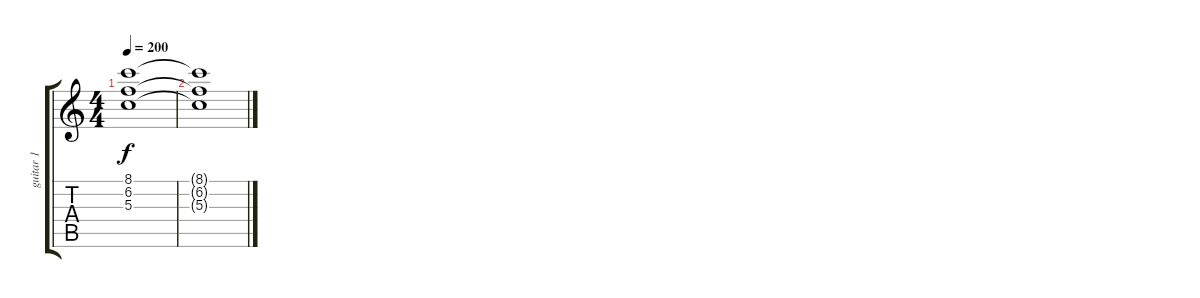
\track ("guitar 1" "guitar 1") {instrument overdrivenguitar}
\staff {score tabs}
\tuning (E4 B3 G3 D3 A2 E2) {hide}
\ts (4 4)
\tempo 200
\clef g2
\ks c
(8.1{t} 6.2{t} 5.3{t}).1{dy f volume 0} |
(8.1{t} 6.2{t} 5.3{t}).1
